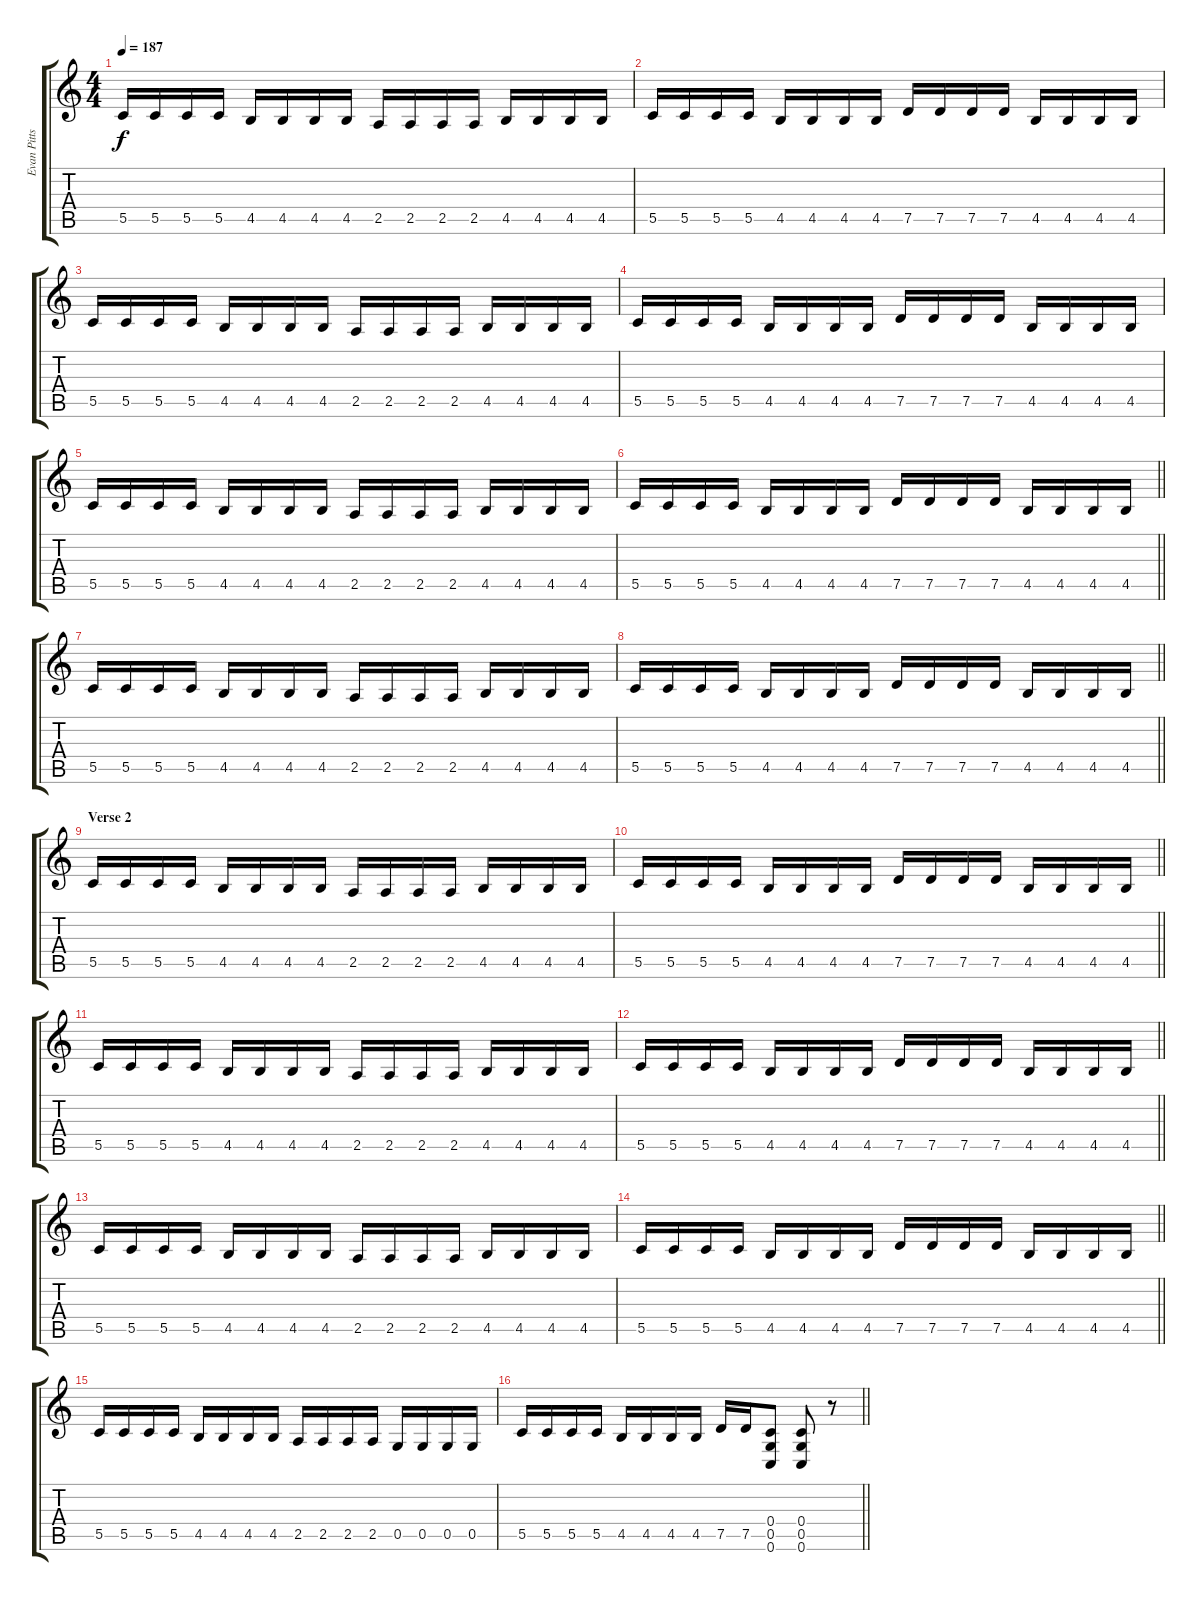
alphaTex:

\track ("Evan Pitts - Guitar" "Evan Pitts") {instrument distortionguitar}
\staff {score tabs}
\tuning (D4 A3 F3 C3 G2 C2) {hide}
\ts (4 4)
\tempo 187
\clef g2
\ks c
5.5.16{dy f} 5.5.16 5.5.16 5.5.16 4.5.16 4.5.16 4.5.16 4.5.16 2.5.16 2.5.16 2.5.16 2.5.16 4.5.16 4.5.16 4.5.16 4.5.16 |
5.5.16 5.5.16 5.5.16 5.5.16 4.5.16 4.5.16 4.5.16 4.5.16 7.5.16 7.5.16 7.5.16 7.5.16 4.5.16 4.5.16 4.5.16 4.5.16 |
5.5.16 5.5.16 5.5.16 5.5.16 4.5.16 4.5.16 4.5.16 4.5.16 2.5.16 2.5.16 2.5.16 2.5.16 4.5.16 4.5.16 4.5.16 4.5.16 |
5.5.16 5.5.16 5.5.16 5.5.16 4.5.16 4.5.16 4.5.16 4.5.16 7.5.16 7.5.16 7.5.16 7.5.16 4.5.16 4.5.16 4.5.16 4.5.16 |
5.5.16 5.5.16 5.5.16 5.5.16 4.5.16 4.5.16 4.5.16 4.5.16 2.5.16 2.5.16 2.5.16 2.5.16 4.5.16 4.5.16 4.5.16 4.5.16 |
\barLineRight lightlight
5.5.16 5.5.16 5.5.16 5.5.16 4.5.16 4.5.16 4.5.16 4.5.16 7.5.16 7.5.16 7.5.16 7.5.16 4.5.16 4.5.16 4.5.16 4.5.16 |
5.5.16 5.5.16 5.5.16 5.5.16 4.5.16 4.5.16 4.5.16 4.5.16 2.5.16 2.5.16 2.5.16 2.5.16 4.5.16 4.5.16 4.5.16 4.5.16 |
\barLineRight lightlight
5.5.16 5.5.16 5.5.16 5.5.16 4.5.16 4.5.16 4.5.16 4.5.16 7.5.16 7.5.16 7.5.16 7.5.16 4.5.16 4.5.16 4.5.16 4.5.16 |
\section ("" "Verse 2")
5.5.16 5.5.16 5.5.16 5.5.16 4.5.16 4.5.16 4.5.16 4.5.16 2.5.16 2.5.16 2.5.16 2.5.16 4.5.16 4.5.16 4.5.16 4.5.16 |
\barLineRight lightlight
5.5.16 5.5.16 5.5.16 5.5.16 4.5.16 4.5.16 4.5.16 4.5.16 7.5.16 7.5.16 7.5.16 7.5.16 4.5.16 4.5.16 4.5.16 4.5.16 |
5.5.16 5.5.16 5.5.16 5.5.16 4.5.16 4.5.16 4.5.16 4.5.16 2.5.16 2.5.16 2.5.16 2.5.16 4.5.16 4.5.16 4.5.16 4.5.16 |
\barLineRight lightlight
5.5.16 5.5.16 5.5.16 5.5.16 4.5.16 4.5.16 4.5.16 4.5.16 7.5.16 7.5.16 7.5.16 7.5.16 4.5.16 4.5.16 4.5.16 4.5.16 |
5.5.16 5.5.16 5.5.16 5.5.16 4.5.16 4.5.16 4.5.16 4.5.16 2.5.16 2.5.16 2.5.16 2.5.16 4.5.16 4.5.16 4.5.16 4.5.16 |
\barLineRight lightlight
5.5.16 5.5.16 5.5.16 5.5.16 4.5.16 4.5.16 4.5.16 4.5.16 7.5.16 7.5.16 7.5.16 7.5.16 4.5.16 4.5.16 4.5.16 4.5.16 |
5.5.16 5.5.16 5.5.16 5.5.16 4.5.16 4.5.16 4.5.16 4.5.16 2.5.16 2.5.16 2.5.16 2.5.16 0.5.16 0.5.16 0.5.16 0.5.16 |
\barLineRight lightlight
5.5.16 5.5.16 5.5.16 5.5.16 4.5.16 4.5.16 4.5.16 4.5.16 7.5.16 7.5.16 (0.4 0.5 0.6).8 (0.4 0.5 0.6).8 r.8
